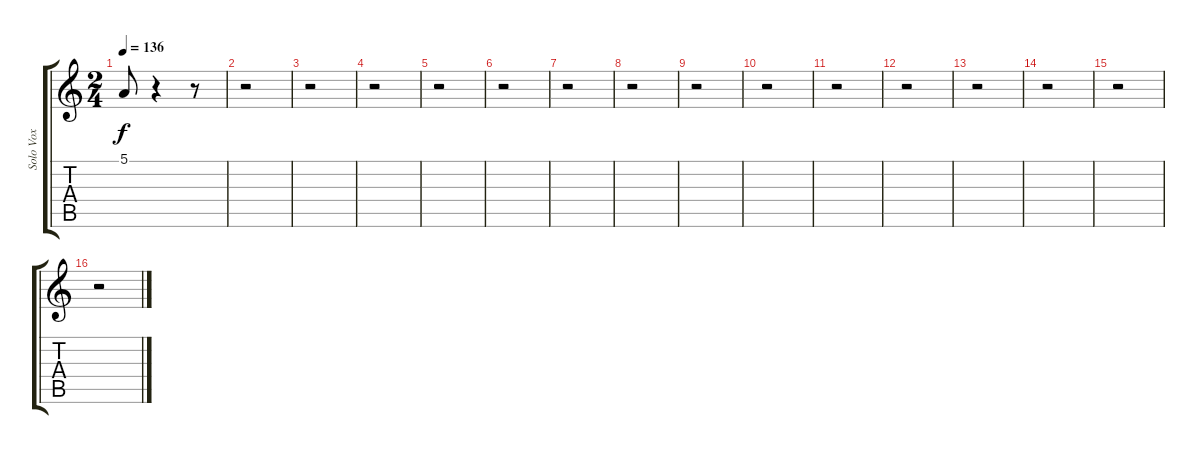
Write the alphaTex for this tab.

\track ("Solo Vox" "Solo Vox") {instrument pad4choir}
\staff {score tabs}
\tuning (E4 B3 G3 D3 A2 E2) {hide}
\ts (2 4)
\tempo 136
\clef g2
\ks c
5.1{t}.8{dy f} r.4 r.8 |
r.2 |
r.2 |
r.2 |
r.2 |
r.2 |
r.2 |
r.2 |
r.2 |
r.2 |
r.2 |
r.2 |
r.2 |
r.2 |
r.2 |
r.2
